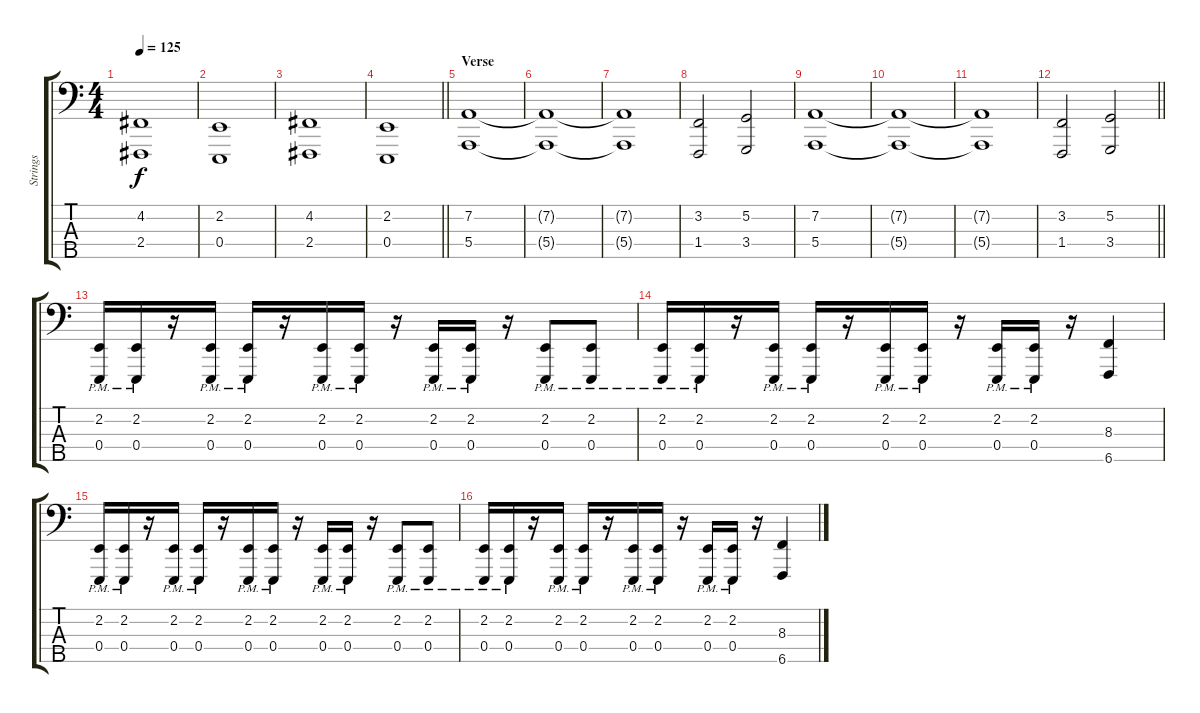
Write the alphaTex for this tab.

\track ("Strings" "Strings") {instrument stringensemble1}
\staff {score tabs}
\tuning (G2 D2 A1 E1 B0) {hide}
\ts (4 4)
\section ("" "")
\tempo 125
\clef f4
\ks c
(4.2 2.4).1{dy f} |
(2.2 0.4).1 |
(4.2 2.4).1 |
\barLineRight lightlight
(2.2 0.4).1 |
\section ("" "Verse ")
(7.2 5.4).1 |
(7.2{t} 5.4{t}).1 |
(7.2{t} 5.4{t}).1 |
(3.2 1.4).2 (5.2 3.4).2 |
(7.2 5.4).1 |
(7.2{t} 5.4{t}).1 |
(7.2{t} 5.4{t}).1 |
\barLineRight lightlight
(3.2 1.4).2 (5.2 3.4).2 |
\section ("" "")
(2.2{pm} 0.4{pm}).16 (2.2{pm} 0.4{pm}).16 r.16 (2.2{pm} 0.4{pm}).16 (2.2{pm} 0.4{pm}).16 r.16 (2.2{pm} 0.4{pm}).16 (2.2{pm} 0.4{pm}).16 r.16 (2.2{pm} 0.4{pm}).16 (2.2{pm} 0.4{pm}).16 r.16 (2.2{pm} 0.4{pm}).8 (2.2{pm} 0.4{pm}).8 |
(2.2{pm} 0.4{pm}).16 (2.2{pm} 0.4{pm}).16 r.16 (2.2{pm} 0.4{pm}).16 (2.2{pm} 0.4{pm}).16 r.16 (2.2{pm} 0.4{pm}).16 (2.2{pm} 0.4{pm}).16 r.16 (2.2{pm} 0.4{pm}).16 (2.2{pm} 0.4{pm}).16 r.16 (8.3 6.5).4 |
(2.2{pm} 0.4{pm}).16 (2.2{pm} 0.4{pm}).16 r.16 (2.2{pm} 0.4{pm}).16 (2.2{pm} 0.4{pm}).16 r.16 (2.2{pm} 0.4{pm}).16 (2.2{pm} 0.4{pm}).16 r.16 (2.2{pm} 0.4{pm}).16 (2.2{pm} 0.4{pm}).16 r.16 (2.2{pm} 0.4{pm}).8 (2.2{pm} 0.4{pm}).8 |
(2.2{pm} 0.4{pm}).16 (2.2{pm} 0.4{pm}).16 r.16 (2.2{pm} 0.4{pm}).16 (2.2{pm} 0.4{pm}).16 r.16 (2.2{pm} 0.4{pm}).16 (2.2{pm} 0.4{pm}).16 r.16 (2.2{pm} 0.4{pm}).16 (2.2{pm} 0.4{pm}).16 r.16 (8.3 6.5).4
